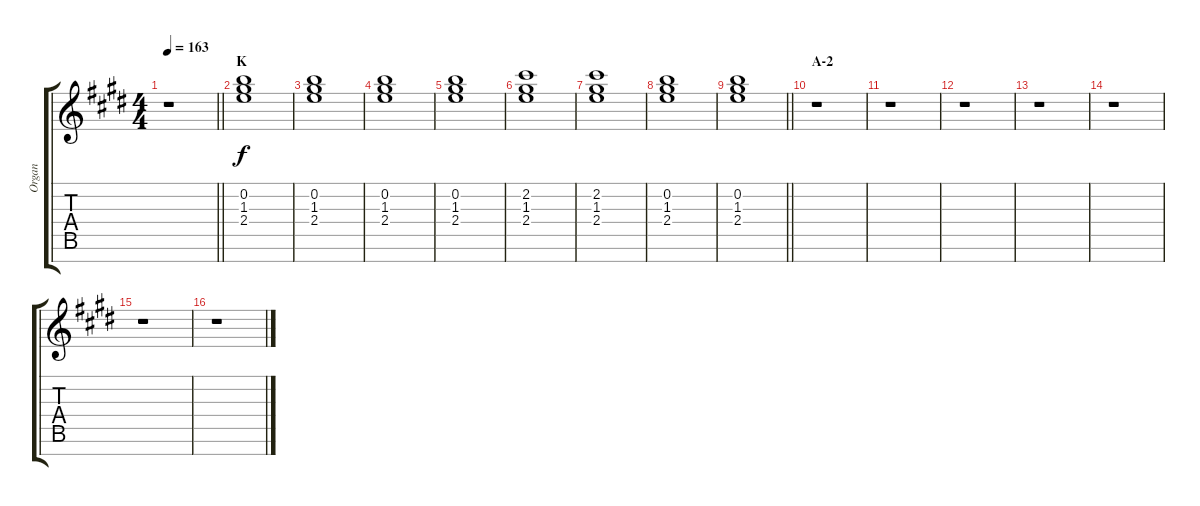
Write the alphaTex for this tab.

\track ("Organ" "Organ") {instrument rockorgan}
\staff {score tabs}
\tuning (E6 B5 G5 D5 A4 E4 B3) {hide}
\ts (4 4)
\tempo 163
\clef g2
\barLineRight lightlight
\ks e
r.1{dy f} |
\section ("" "K")
(0.2 1.3 2.4).1 |
(0.2 1.3 2.4).1 |
(0.2 1.3 2.4).1 |
(0.2 1.3 2.4).1 |
(2.2 1.3 2.4).1 |
(2.2 1.3 2.4).1 |
(0.2 1.3 2.4).1 |
\barLineRight lightlight
(0.2 1.3 2.4).1 |
\section ("" "A-2")
r.1 |
r.1 |
r.1 |
r.1 |
r.1 |
r.1 |
r.1
